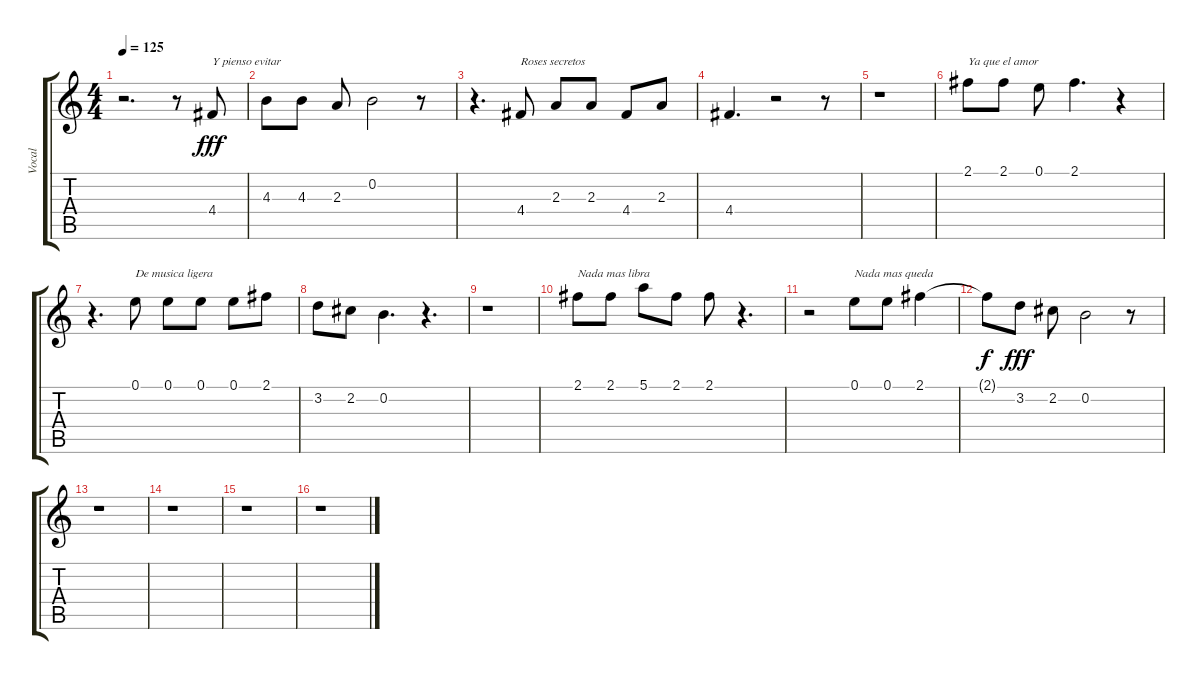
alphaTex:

\track ("Vocal" "Vocal") {instrument overdrivenguitar}
\staff {score tabs}
\tuning (E4 B3 G3 D3 A2 E2) {hide}
\ts (4 4)
\tempo 125
\clef g2
\ks c
r.2{d dy fff} r.8 4.4.8{txt "Y pienso evitar"} |
4.3.8 4.3.8 2.3.8 0.2.2 r.8 |
r.4{d} 4.4.8{txt "Roses secretos"} 2.3.8 2.3.8 4.4.8 2.3.8 |
4.4.4{d} r.2 r.8 |
r.1 |
2.1.8{txt "Ya que el amor"} 2.1.8 0.1.8 2.1.4{d} r.4 |
r.4{d} 0.1.8{txt "De musica ligera"} 0.1.8 0.1.8 0.1.8 2.1.8 |
3.2.8 2.2.8 0.2.4{d} r.4{d} |
r.1 |
2.1.8{txt "Nada mas libra"} 2.1.8 5.1.8 2.1.8 2.1.8 r.4{d} |
r.2 0.1.8{txt "Nada mas queda"} 0.1.8 2.1.4 |
2.1{t}.8{dy f} 3.2.8{dy fff} 2.2.8 0.2.2 r.8 |
r.1 |
r.1 |
r.1 |
r.1
